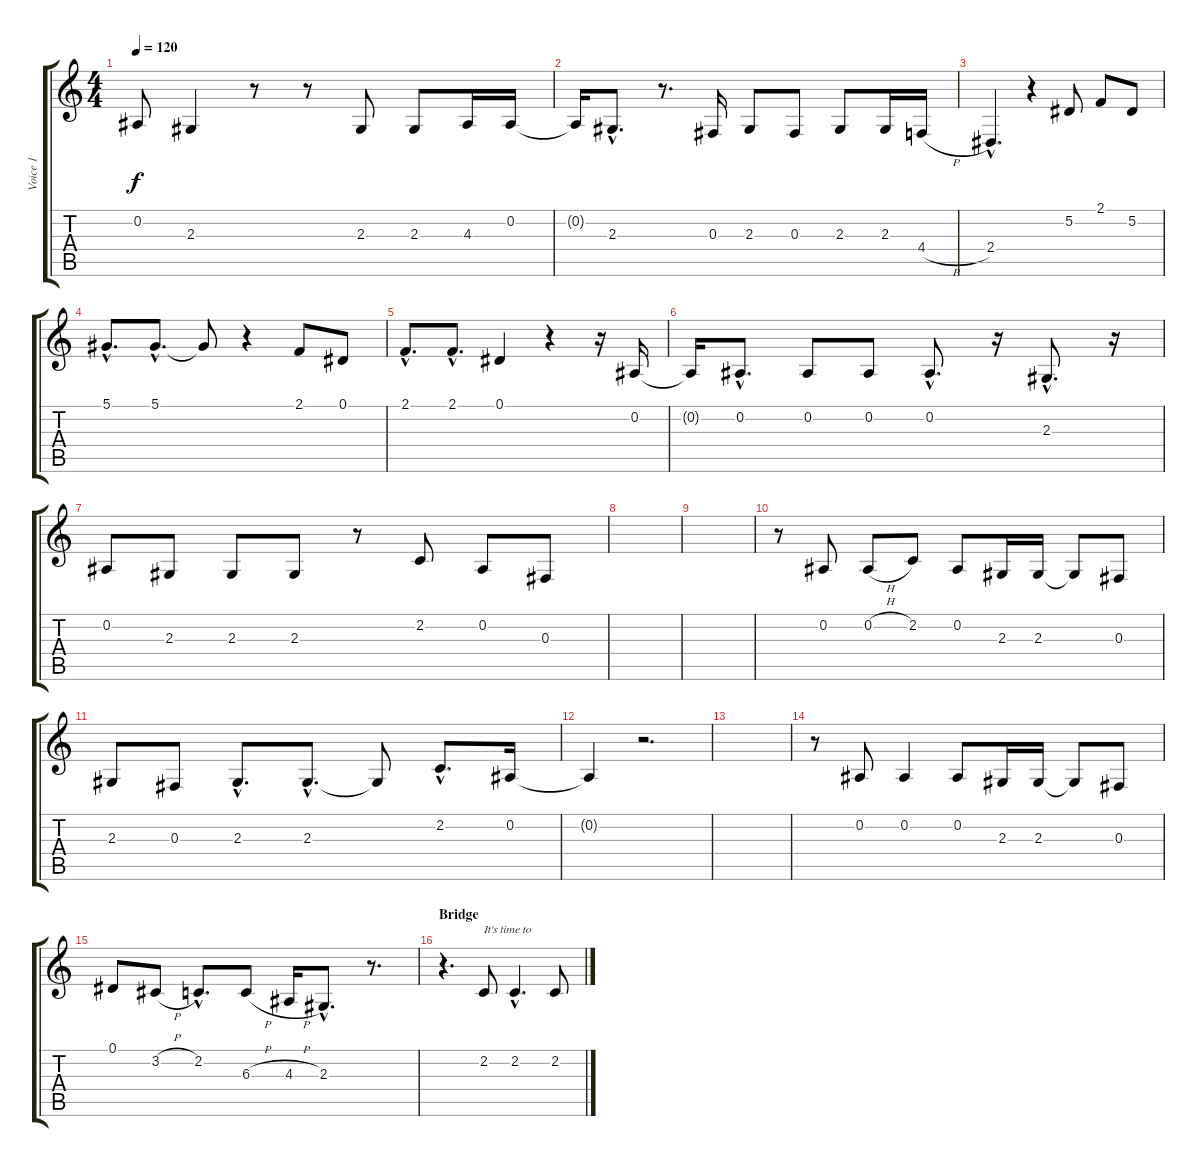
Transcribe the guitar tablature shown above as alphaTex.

\track ("Voice 1" "Voice 1") {instrument tenorsax}
\staff {score tabs}
\tuning (Eb4 Bb3 Gb3 Db3 Ab2 Eb2) {hide}
\ts (4 4)
\tempo 120
\clef g2
\ks c
0.2{t}.8{dy f} 2.3.4 r.8 r.8 2.3.8 2.3.8 4.3.16 0.2.16 |
0.2{t}.16 2.3{hac}.8{d} r.8{d} 0.3.16 2.3.8 0.3.8 2.3.8 2.3.16 4.4{h}.16 |
2.4{hac}.4{d} r.4 5.2.8 2.1.8 5.2.8 |
5.1{hac}.8{d} 5.1{hac}.8{d} 5.1{t}.8 r.4 2.1.8 0.1.8 |
2.1{hac}.8{d} 2.1{hac}.8{d} 0.1.4 r.4 r.16 0.2.16 |
0.2{t}.16 0.2{hac}.8{d} 0.2.8 0.2.8 0.2{hac}.8{d} r.16 2.3{hac}.8{d} r.16 |
0.2.8 2.3.8 2.3.8 2.3.8 r.8 2.2.8 0.2.8 0.3.8 |
|
|
r.8 0.2.8 0.2{h}.8 2.2.8 0.2.8 2.3.16 2.3.16 2.3{t}.8 0.3.8 |
2.3.8 0.3.8 2.3{hac}.8{d} 2.3{hac}.8{d} 2.3{t}.8 2.2{hac}.8{d} 0.2.16 |
0.2{t}.4 r.2{d} |
|
r.8 0.2.8 0.2.4 0.2.8 2.3.16 2.3.16 2.3{t}.8 0.3.8 |
0.1.8 3.2{h}.8 2.2{hac}.8{d} 6.3{h}.8 4.3{h}.16 2.3{hac}.8{d} r.8{d} |
\section ("" "Bridge")
r.4{d} 2.2.8{txt "It's time to"} 2.2{hac}.4{d} 2.2.8
